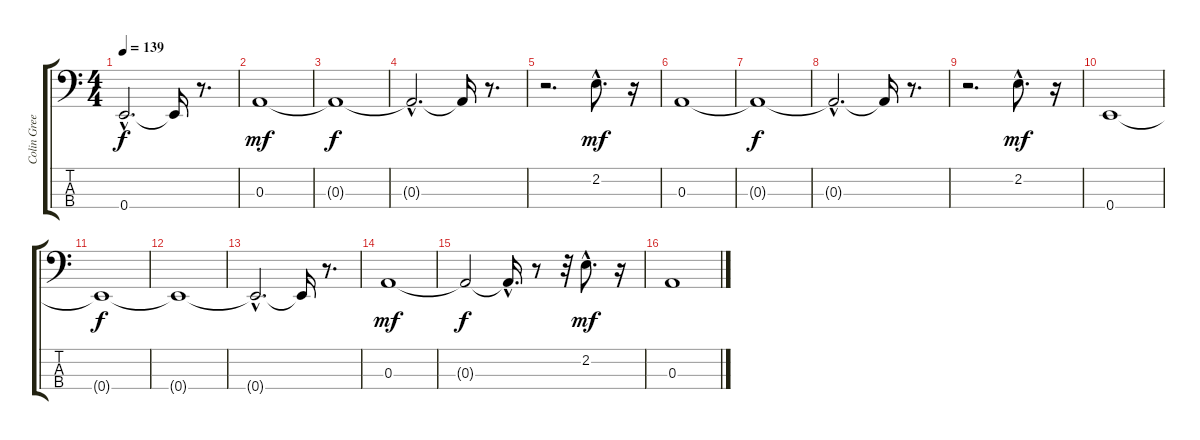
\track ("Colin Greenwood - Bass" "Colin Gree") {instrument electricbassfinger}
\staff {score tabs}
\tuning (G2 D2 A1 E1) {hide}
\ts (4 4)
\tempo 139
\clef f4
\ks c
0.4{hac t}.2{d dy f} 0.4{t}.16 r.8{d} |
0.3.1{dy mf} |
0.3{t}.1{dy f} |
0.3{hac t}.2{d} 0.3{t}.16 r.8{d} |
r.2{d} 2.2{hac}.8{d dy mf} r.16 |
0.3.1 |
0.3{t}.1{dy f} |
0.3{hac t}.2{d} 0.3{t}.16 r.8{d} |
r.2{d} 2.2{hac}.8{d dy mf} r.16 |
0.4.1 |
0.4{t}.1{dy f} |
0.4{t}.1 |
0.4{hac t}.2{d} 0.4{t}.16 r.8{d} |
0.3.1{dy mf} |
0.3{t}.2{dy f} 0.3{hac t}.16{d} r.8 r.32 2.2{hac}.8{d dy mf} r.16 |
0.3.1
